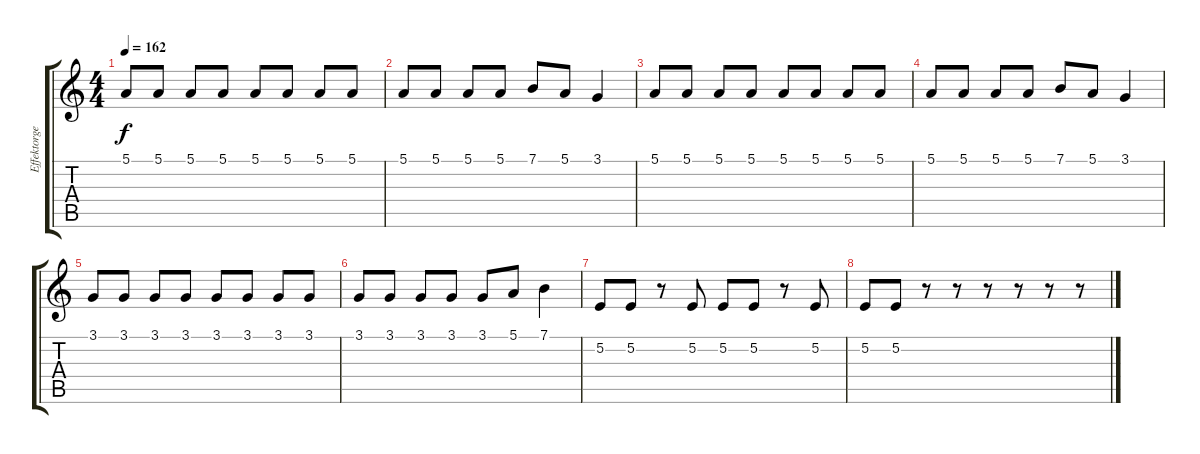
\track ("Effektorgel" "Effektorge") {instrument lead2sawtooth}
\staff {score tabs}
\tuning (E4 B3 G3 D3 A2 E2) {hide}
\ts (4 4)
\tempo 162
\clef g2
\ks c
5.1.8{dy f} 5.1.8 5.1.8 5.1.8 5.1.8 5.1.8 5.1.8 5.1.8 |
5.1.8 5.1.8 5.1.8 5.1.8 7.1.8 5.1.8 3.1.4 |
5.1.8 5.1.8 5.1.8 5.1.8 5.1.8 5.1.8 5.1.8 5.1.8 |
5.1.8 5.1.8 5.1.8 5.1.8 7.1.8 5.1.8 3.1.4 |
3.1.8 3.1.8 3.1.8 3.1.8 3.1.8 3.1.8 3.1.8 3.1.8 |
3.1.8 3.1.8 3.1.8 3.1.8 3.1.8 5.1.8 7.1.4 |
5.2.8 5.2.8 r.8 5.2.8 5.2.8 5.2.8 r.8 5.2.8 |
5.2.8 5.2.8 r.8 r.8 r.8 r.8 r.8 r.8
